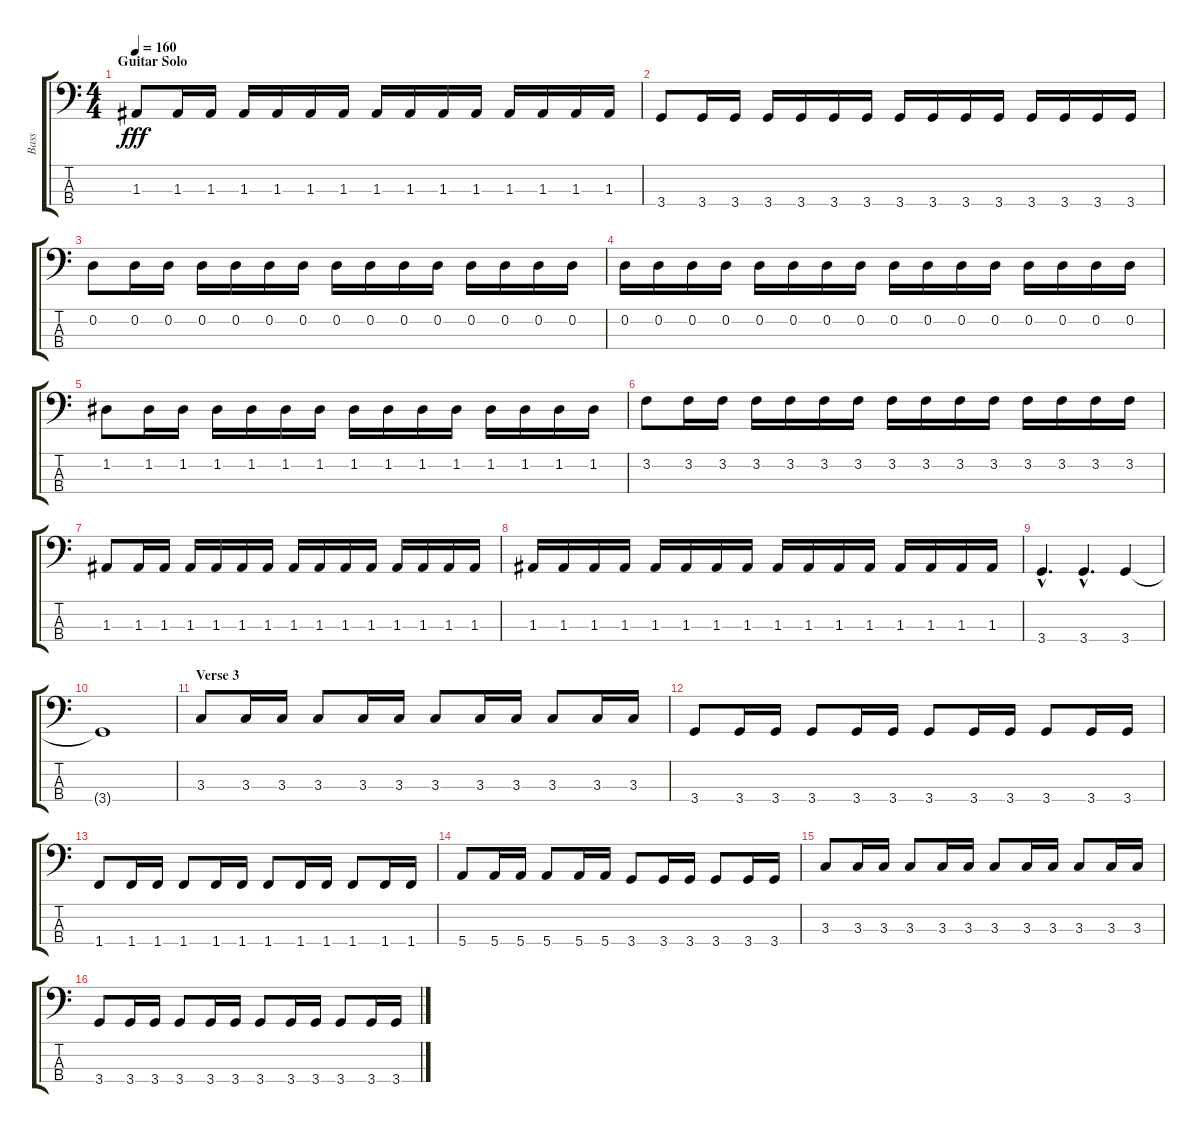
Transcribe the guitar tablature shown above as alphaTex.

\track ("Bass" "Bass") {instrument electricbassfinger}
\staff {score tabs}
\tuning (G2 D2 A1 E1) {hide}
\ts (4 4)
\section ("" "Guitar Solo")
\tempo 160
\clef f4
\ks c
1.3.8{dy fff} 1.3.16 1.3.16 1.3.16 1.3.16 1.3.16 1.3.16 1.3.16 1.3.16 1.3.16 1.3.16 1.3.16 1.3.16 1.3.16 1.3.16 |
3.4.8 3.4.16 3.4.16 3.4.16 3.4.16 3.4.16 3.4.16 3.4.16 3.4.16 3.4.16 3.4.16 3.4.16 3.4.16 3.4.16 3.4.16 |
0.2.8 0.2.16 0.2.16 0.2.16 0.2.16 0.2.16 0.2.16 0.2.16 0.2.16 0.2.16 0.2.16 0.2.16 0.2.16 0.2.16 0.2.16 |
0.2.16 0.2.16 0.2.16 0.2.16 0.2.16 0.2.16 0.2.16 0.2.16 0.2.16 0.2.16 0.2.16 0.2.16 0.2.16 0.2.16 0.2.16 0.2.16 |
1.2.8 1.2.16 1.2.16 1.2.16 1.2.16 1.2.16 1.2.16 1.2.16 1.2.16 1.2.16 1.2.16 1.2.16 1.2.16 1.2.16 1.2.16 |
3.2.8 3.2.16 3.2.16 3.2.16 3.2.16 3.2.16 3.2.16 3.2.16 3.2.16 3.2.16 3.2.16 3.2.16 3.2.16 3.2.16 3.2.16 |
1.3.8 1.3.16 1.3.16 1.3.16 1.3.16 1.3.16 1.3.16 1.3.16 1.3.16 1.3.16 1.3.16 1.3.16 1.3.16 1.3.16 1.3.16 |
1.3.16 1.3.16 1.3.16 1.3.16 1.3.16 1.3.16 1.3.16 1.3.16 1.3.16 1.3.16 1.3.16 1.3.16 1.3.16 1.3.16 1.3.16 1.3.16 |
3.4{hac}.4{d} 3.4{hac}.4{d} 3.4.4 |
3.4{t}.1 |
\section ("" "Verse 3")
3.3.8 3.3.16 3.3.16 3.3.8 3.3.16 3.3.16 3.3.8 3.3.16 3.3.16 3.3.8 3.3.16 3.3.16 |
3.4.8 3.4.16 3.4.16 3.4.8 3.4.16 3.4.16 3.4.8 3.4.16 3.4.16 3.4.8 3.4.16 3.4.16 |
1.4.8 1.4.16 1.4.16 1.4.8 1.4.16 1.4.16 1.4.8 1.4.16 1.4.16 1.4.8 1.4.16 1.4.16 |
5.4.8 5.4.16 5.4.16 5.4.8 5.4.16 5.4.16 3.4.8 3.4.16 3.4.16 3.4.8 3.4.16 3.4.16 |
3.3.8 3.3.16 3.3.16 3.3.8 3.3.16 3.3.16 3.3.8 3.3.16 3.3.16 3.3.8 3.3.16 3.3.16 |
3.4.8 3.4.16 3.4.16 3.4.8 3.4.16 3.4.16 3.4.8 3.4.16 3.4.16 3.4.8 3.4.16 3.4.16
